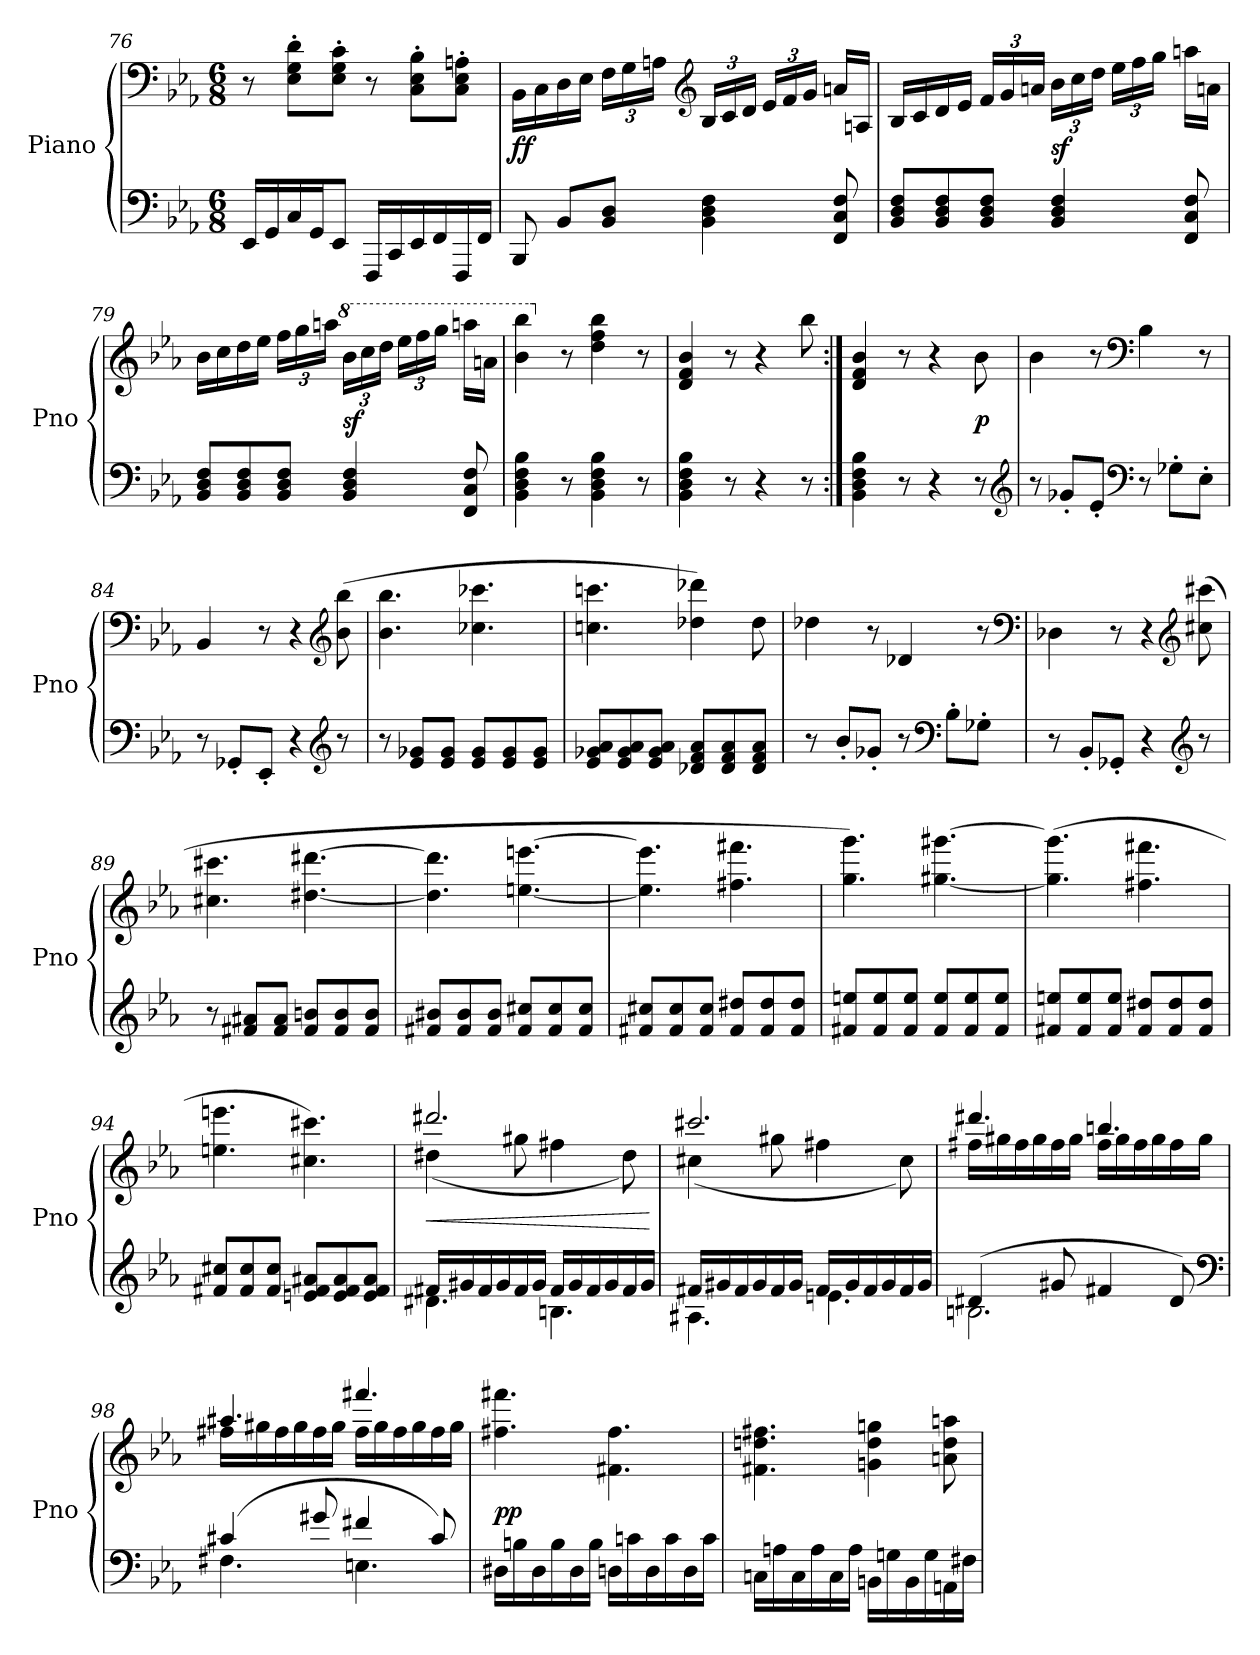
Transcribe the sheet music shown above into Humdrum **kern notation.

**kern	**kern	**dynam
*part1	*part1	*part1
*staff2	*staff1	*staff1/2
*I"Piano	*	*
*I'Pno	*	*
*clefF4	*clefF4	*
*k[b-e-a-]	*k[b-e-a-]	*
*E-:	*E-:	*
*M6/8	*M6/8	*
=76	=76	=76
16EE-LL	8r	.
16GG	.	.
16C	8E-' 8G' 8d'L	.
16GGJ	.	.
8EE-J	8E-' 8G' 8c'J	.
16FFFLL	8r	.
16CC	.	.
16EE-	8C' 8E-' 8B-'L	.
16FF	.	.
16FFF	8C' 8E-' 8An'J	.
16FFJJ	.	.
=77	=77	=77
8BBB-	16BB-\LL	ff
.	16C\	.
8BB-L	16D\	.
.	16E-\JJ	.
8BB- 8DJ	24FLL	.
.	24G	.
.	24AnJJ	.
*	*clefG2	*
4BB- 4D 4F	24B-LL	.
.	24c	.
.	24dJJ	.
.	24e-LL	.
.	24f	.
.	24gJJ	.
8FF 8C 8F	16anLL	.
.	16AnJJ	.
=78	=78	=78
8BB-/ 8D/ 8F/L	16B-LL	.
.	16c	.
8BB-/ 8D/ 8F/	16d	.
.	16e-JJ	.
8BB-/ 8D/ 8F/J	24fLL	.
.	24g	.
.	24anJJ	.
4BB-/ 4D/ 4F/	24b-LL	sf
.	24cc	.
.	24ddJJ	.
.	24ee-LL	.
.	24ff	.
.	24ggJJ	.
8FF 8C 8F	16aanLL	.
.	16anJJ	.
=79	=79	=79
8BB-/ 8D/ 8F/L	16b-LL	.
.	16cc	.
8BB-/ 8D/ 8F/	16dd	.
.	16ee-JJ	.
8BB-/ 8D/ 8F/J	24ffLL	.
.	24gg	.
.	24aanJJ	.
*	*8va	*
4BB-/ 4D/ 4F/	24bb-LL	sf
.	24ccc	.
.	24dddJJ	.
.	24eee-LL	.
.	24fff	.
.	24gggJJ	.
8FF 8C 8F	16aaanLL	.
.	16aanJJ	.
=80	=80	=80
4BB- 4D 4F 4B-	4bb- 4bbb-	.
*	*X8va	*
8r	8r	.
4BB- 4D 4F 4B-	4dd 4ff 4bb-	.
8r	8r	.
=81	=81	=81
4BB- 4D 4F 4B-	4d 4f 4b-	.
8r	8r	.
4r	4r	.
8r	8bb-	.
=82:|!	=82:|!	=82:|!
4BB- 4D 4F 4B-	4d 4f 4b-	.
8r	8r	.
4r	4r	.
8r	8b-	p
*clefG2	*	*
=83	=83	=83
8r	4b-	.
8g-X'L	.	.
8e-'J	8r	.
*clefF4	*clefF4	*
8r	4B-	.
8G-X'L	.	.
8E-'J	8r	.
=84	=84	=84
8r	4BB-	.
8GG-X'L	.	.
8EE-'J	8r	.
4r	4r	.
*clefG2	*clefG2	*
8r	(8b- 8bb-	.
=85	=85	=85
8r	4.b- 4.bb-	.
8e- 8g-XL	.	.
8e- 8g-J	.	.
8e- 8g-L	4.cc-X 4.ccc-X	.
8e- 8g-	.	.
8e- 8g-J	.	.
=86	=86	=86
8e- 8g-X 8a-L	4.ccn 4.cccn	.
8e- 8g- 8a-	.	.
8e- 8g- 8a-J	.	.
8d-X 8f 8a-L	4dd-X 4ddd-X)	.
8d- 8f 8a-	.	.
8d- 8f 8a-J	8dd-	.
=87	=87	=87
8r	4dd-X	.
8b-'L	.	.
8g-X'J	8r	.
8r	4d-X	.
*clefF4	*	*
8B-'L	.	.
8G-X'J	8r	.
*	*clefF4	*
=88	=88	=88
8r	4D-X	.
8BB-'L	.	.
8GG-X'J	8r	.
4r	4r	.
*clefG2	*clefG2	*
8r	(8cc#X 8ccc#X	.
=89	=89	=89
8r	4.cc#X 4.ccc#X	.
8f#X 8a#XL	.	.
8f# 8a#J	.	.
8f# 8bnL	[4.dd#X [4.ddd#X	.
8f# 8b	.	.
8f# 8bJ	.	.
=90	=90	=90
8f#X 8b#XL	4.dd#] 4.ddd#]	.
8f# 8b#	.	.
8f# 8b#J	.	.
8f# 8cc#XL	[4.een [4.eeen	.
8f# 8cc#	.	.
8f# 8cc#J	.	.
=91	=91	=91
8f#X 8cc#XL	4.ee] 4.eee]	.
8f# 8cc#	.	.
8f# 8cc#J	.	.
8f# 8dd#XL	4.ff#X 4.fff#X	.
8f# 8dd#	.	.
8f# 8dd#J	.	.
=92	=92	=92
8f#X/ 8een/L	4.gg 4.ggg)	.
8f#/ 8ee/	.	.
8f#/ 8ee/J	.	.
8f#/ 8ee/L	[4.gg#X [4.ggg#X	.
8f#/ 8ee/	.	.
8f#/ 8ee/J	.	.
=93	=93	=93
8f#X/ 8een/L	(4.gg#] 4.ggg#]	.
8f#/ 8ee/	.	.
8f#/ 8ee/J	.	.
8f# 8dd#XL	4.ff#X 4.fff#X	.
8f# 8dd#	.	.
8f# 8dd#J	.	.
=94	=94	=94
8f#X 8cc#XL	4.een 4.eeen	.
8f# 8cc#	.	.
8f# 8cc#J	.	.
8en 8f# 8a#XL	4.cc#X 4.ccc#X)	.
8e 8f# 8a#	.	.
8e 8f# 8a#J	.	.
=95	=95	=95
*^	*^	*
16f#XLL	4.d#X	2.ddd#X	(>4dd#X	<
16g#X	.	.	.	.
16f#	.	.	.	.
16g#	.	.	.	.
16f#	.	.	8gg#X	.
16g#JJ	.	.	.	.
16f#LL	4.Bn	.	4ff#X	.
16g#	.	.	.	.
16f#	.	.	.	.
16g#	.	.	.	.
16f#	.	.	8dd#)	.
16g#JJ	.	.	.	.
*v	*v	*	*	*
*	*v	*v	*
.	.	[
=96	=96	=96
*^	*^	*
16f#XLL	4.A#X	2.ccc#X	(>4cc#X	.
16g#X	.	.	.	.
16f#	.	.	.	.
16g#	.	.	.	.
16f#	.	.	8gg#X	.
16g#JJ	.	.	.	.
16f#LL	4.en	.	4ff#X	.
16g#	.	.	.	.
16f#	.	.	.	.
16g#	.	.	.	.
16f#	.	.	8cc#)	.
16g#JJ	.	.	.	.
=97	=97	=97	=97	=97
(4d#X	2.Bn	4.ddd#X	16ff#XLL	.
.	.	.	16gg#X	.
.	.	.	16ff#	.
.	.	.	16gg#	.
8g#X	.	.	16ff#	.
.	.	.	16gg#JJ	.
4f#X	.	4.bbn	16ff#LL	.
.	.	.	16gg#	.
.	.	.	16ff#	.
.	.	.	16gg#	.
8d#)	.	.	16ff#	.
.	.	.	16gg#JJ	.
*clefF4	*	*	*	*
=98	=98	=98	=98	=98
(4c#X	4.F#X	4.aa#X	16ff#XLL	.
.	.	.	16gg#X	.
.	.	.	16ff#	.
.	.	.	16gg#	.
8g#X	.	.	16ff#	.
.	.	.	16gg#JJ	.
4f#X	4.En	4.fff#X	16ff#LL	.
.	.	.	16gg#	.
.	.	.	16ff#	.
.	.	.	16gg#	.
8c#)	.	.	16ff#	.
.	.	.	16gg#JJ	.
*v	*v	*	*	*
*	*v	*v	*
=99	=99	=99
16D#XLL	4.ff#X 4.fff#X	pp
16Bn	.	.
16D#	.	.
16B	.	.
16D#	.	.
16BJJ	.	.
16DnLL	4.f#X 4.ff#	.
16cn	.	.
16D	.	.
16c	.	.
16D	.	.
16cJJ	.	.
=100	=100	=100
16CnLL	4.f#X 4.ddn 4.ff#X	.
16An	.	.
16C	.	.
16A	.	.
16C	.	.
16AJJ	.	.
16BBnLL	4gn 4dd 4ggn	.
16Gn	.	.
16BB	.	.
16G	.	.
16AAn	8an 8dd 8aan	.
16F#XJJ	.	.
=	=	=
*-	*-	*-
